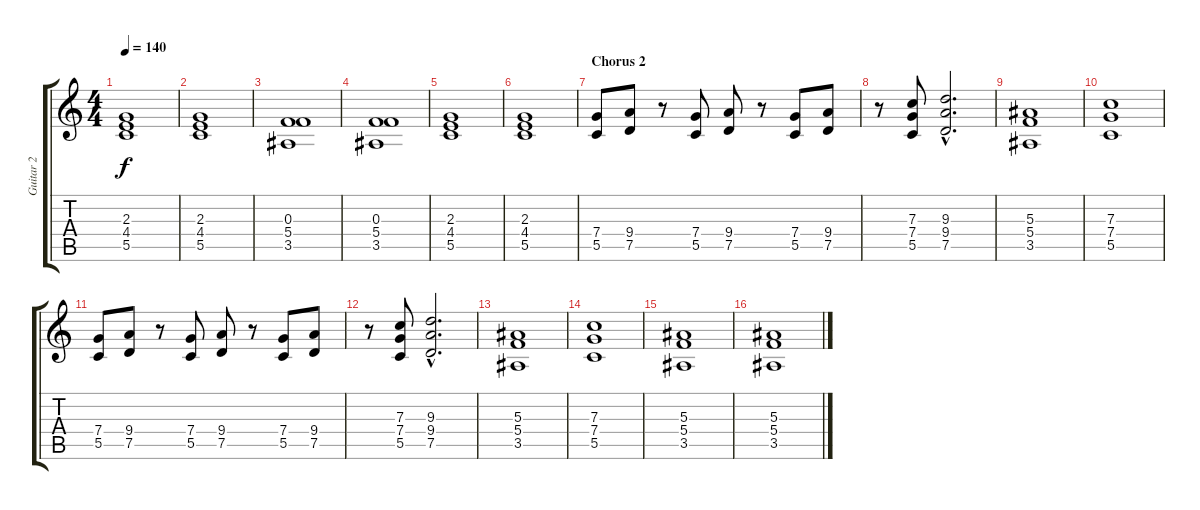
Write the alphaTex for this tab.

\track ("Guitar 2" "Guitar 2") {instrument electricguitarclean}
\staff {score tabs}
\tuning (D4 A3 F3 C3 G2 D2) {hide}
\ts (4 4)
\tempo 140
\clef g2
\ks c
(2.3 4.4 5.5).1{dy f} |
(2.3 4.4 5.5).1 |
(0.3 5.4 3.5).1 |
(0.3 5.4 3.5).1 |
(2.3 4.4 5.5).1 |
(2.3 4.4 5.5).1 |
\section ("" "Chorus 2")
(7.4 5.5).8{instrument distortionguitar} (9.4 7.5).8 r.8 (7.4 5.5).8 (9.4 7.5).8 r.8 (7.4 5.5).8 (9.4 7.5).8 |
r.8 (7.3 7.4 5.5).8 (9.3{hac} 9.4{hac} 7.5{hac}).2{d} |
(5.3 5.4 3.5).1 |
(7.3 7.4 5.5).1 |
(7.4 5.5).8 (9.4 7.5).8 r.8 (7.4 5.5).8 (9.4 7.5).8 r.8 (7.4 5.5).8 (9.4 7.5).8 |
r.8 (7.3 7.4 5.5).8 (9.3{hac} 9.4{hac} 7.5{hac}).2{d} |
(5.3 5.4 3.5).1 |
(7.3 7.4 5.5).1 |
(5.3 5.4 3.5).1 |
(5.3 5.4 3.5).1
